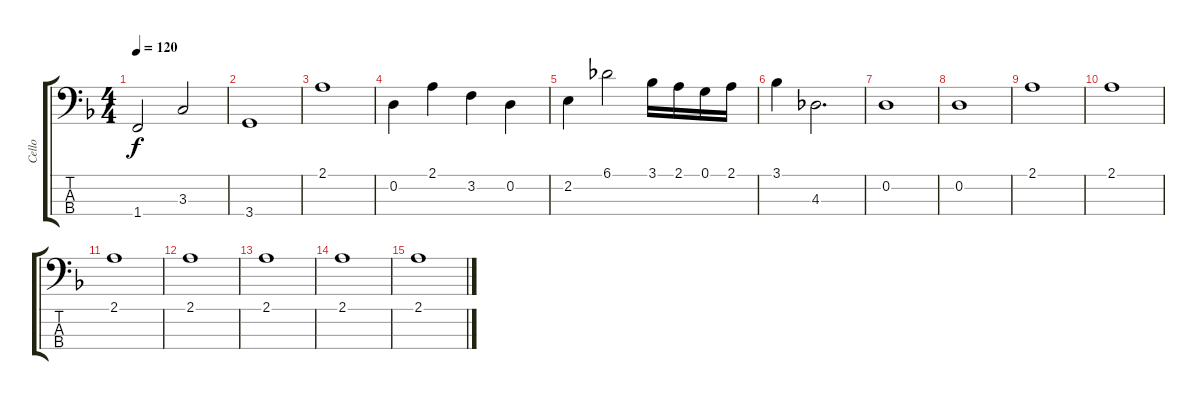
\track ("Cello" "Cello") {instrument fretlessbass}
\staff {score tabs}
\tuning (G2 D2 A1 E1) {hide}
\ts (4 4)
\tempo 120
\clef f4
\ks f
1.4{t}.2{dy f} 3.3.2 |
3.4.1 |
2.1.1 |
0.2.4 2.1.4 3.2.4 0.2.4 |
2.2.4 6.1.2 3.1.16 2.1.16 0.1.16 2.1.16 |
3.1.4 4.3.2{d} |
0.2.1 |
0.2.1 |
2.1.1 |
2.1.1 |
2.1.1 |
2.1.1 |
2.1.1 |
2.1.1 |
2.1.1
